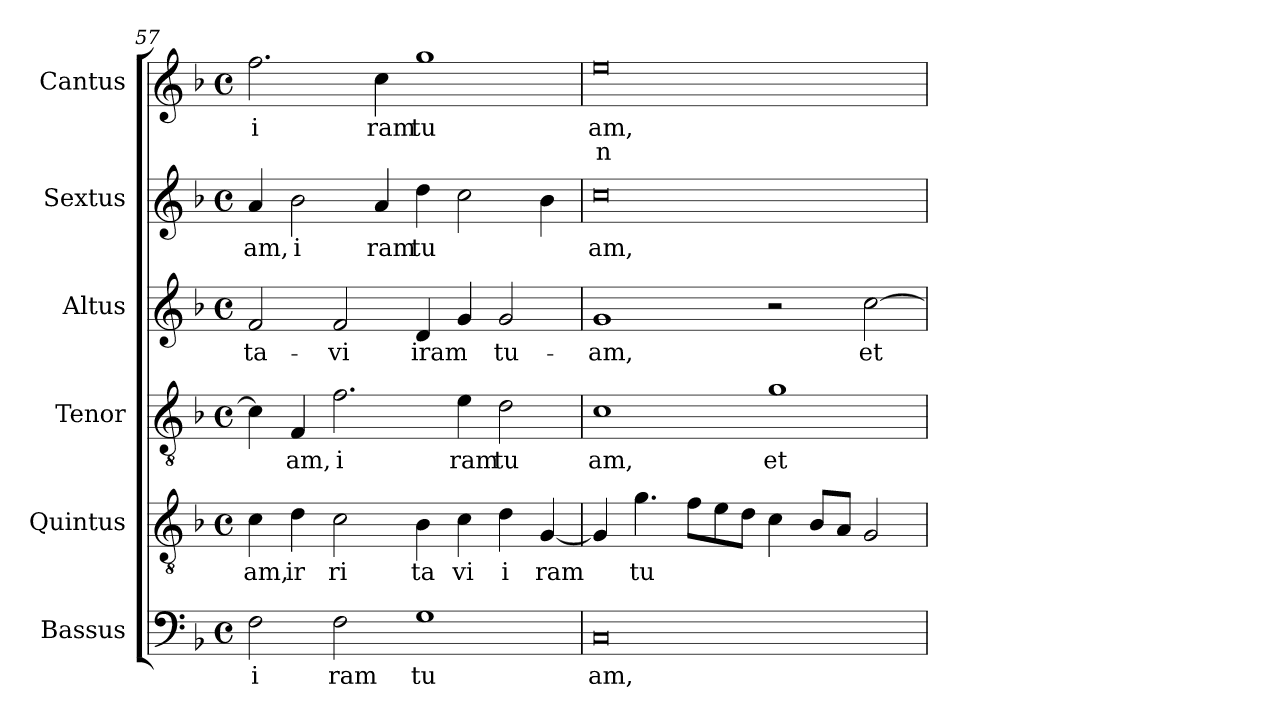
**kern	**text	**kern	**text	**kern	**text	**kern	**text	**kern	**text	**kern	**text	**text
*part6	*part6	*part5	*part5	*part4	*part4	*part3	*part3	*part2	*part2	*part1	*part1	*part1
*staff6	*staff6	*staff5	*staff5	*staff4	*staff4	*staff3	*staff3	*staff2	*staff2	*staff1	*staff1	*staff1
*I"Bassus	*	*I"Quintus	*	*I"Tenor	*	*I"Altus	*	*I"Sextus	*	*I"Cantus	*	*
*clefF4	*	*clefGv2	*	*clefGv2	*	*clefG2	*	*clefG2	*	*clefG2	*	*
*k[b-]	*	*k[b-]	*	*k[b-]	*	*k[b-]	*	*k[b-]	*	*k[b-]	*	*
*F:	*	*F:	*	*F:	*	*F:	*	*F:	*	*F:	*	*
*M4/4	*	*M4/4	*	*M4/4	*	*M4/4	*	*M4/4	*	*M4/4	*	*
*met(c)	*	*met(c)	*	*met(c)	*	*met(c)	*	*met(c)	*	*met(c)	*	*
=57	=57	=57	=57	=57	=57	=57	=57	=57	=57	=57	=57	=57
!	!LO:LY:b:cj	!	!LO:LY:b:cj	!	!	!	!LO:LY:b:cj	!	!LO:LY:b:cj	!	!LO:LY:b:cj	!
2F\	i	4c\	am,	4c\]	.	2f/	-ta-	4a/	am,	2.ff\	i	.
!	!	!	!LO:LY:b:cj	!	!LO:LY:b:cj	!	!	!	!LO:LY:b:cj	!	!	!
.	.	4d\	ir	4F/	am,	.	.	2b-\	i	.	.	.
!	!LO:LY:b:cj	!	!LO:LY:b:cj	!	!LO:LY:b:cj	!	!LO:LY:b:cj	!	!	!	!	!
2F\	ram	2c\	ri	2.f\	i	2f/	-vi	.	.	.	.	.
!	!	!	!	!	!	!	!	!	!LO:LY:b:cj	!	!LO:LY:b:cj	!
.	.	.	.	.	.	.	.	4a/	ram	4cc\	ram	.
!	!LO:LY:b:cj	!	!LO:LY:b:cj	!	!	!	!LO:LY:b	!	!LO:LY:b:cj	!	!LO:LY:b:cj	!
1G	tu	4B-\	ta	.	.	4d/	iram	4dd\	tu	1gg	tu	.
!	!	!	!LO:LY:b:cj	!	!LO:LY:b:cj	!	!	!	!	!	!	!
.	.	4c\	vi	4e\	ram	4g/	.	2cc\	.	.	.	.
!	!	!	!LO:LY:b:cj	!	!LO:LY:b:cj	!	!LO:LY:b:cj	!	!	!	!	!
.	.	4d\	i	2d\	tu	2g/	tu-	.	.	.	.	.
!	!	!	!LO:LY:b	!	!	!	!	!	!	!	!	!
.	.	[<4G/	ram	.	.	.	.	4b-\	.	.	.	.
=58	=58	=58	=58	=58	=58	=58	=58	=58	=58	=58	=58	=58
!	!LO:LY:b:cj	!	!	!	!LO:LY:b:cj	!	!LO:LY:b:cj	!	!LO:LY:b:cj	!	!LO:LY:b:cj	!LO:LY:b:rj
0C	am,	4G/]	.	1c	am,	1g	-am,	0cc	am,	0ee	am,	n
!	!	!	!LO:LY:b:cj	!	!	!	!	!	!	!	!	!
.	.	4.g\	tu	.	.	.	.	.	.	.	.	.
.	.	8f\L	.	.	.	.	.	.	.	.	.	.
.	.	8e\	.	.	.	.	.	.	.	.	.	.
.	.	8d\J	.	.	.	.	.	.	.	.	.	.
!	!	!	!	!	!LO:LY:b:cj	!	!	!	!	!	!	!
.	.	4c\	.	1g	et	2r	.	.	.	.	.	.
.	.	8B-/L	.	.	.	.	.	.	.	.	.	.
.	.	8A/J	.	.	.	.	.	.	.	.	.	.
!	!	!	!	!	!	!	!LO:LY:b:cj	!	!	!	!	!
.	.	2G/	.	.	.	[<2cc\	et	.	.	.	.	.
=	=	=	=	=	=	=	=	=	=	=	=	=
*-	*-	*-	*-	*-	*-	*-	*-	*-	*-	*-	*-	*-
